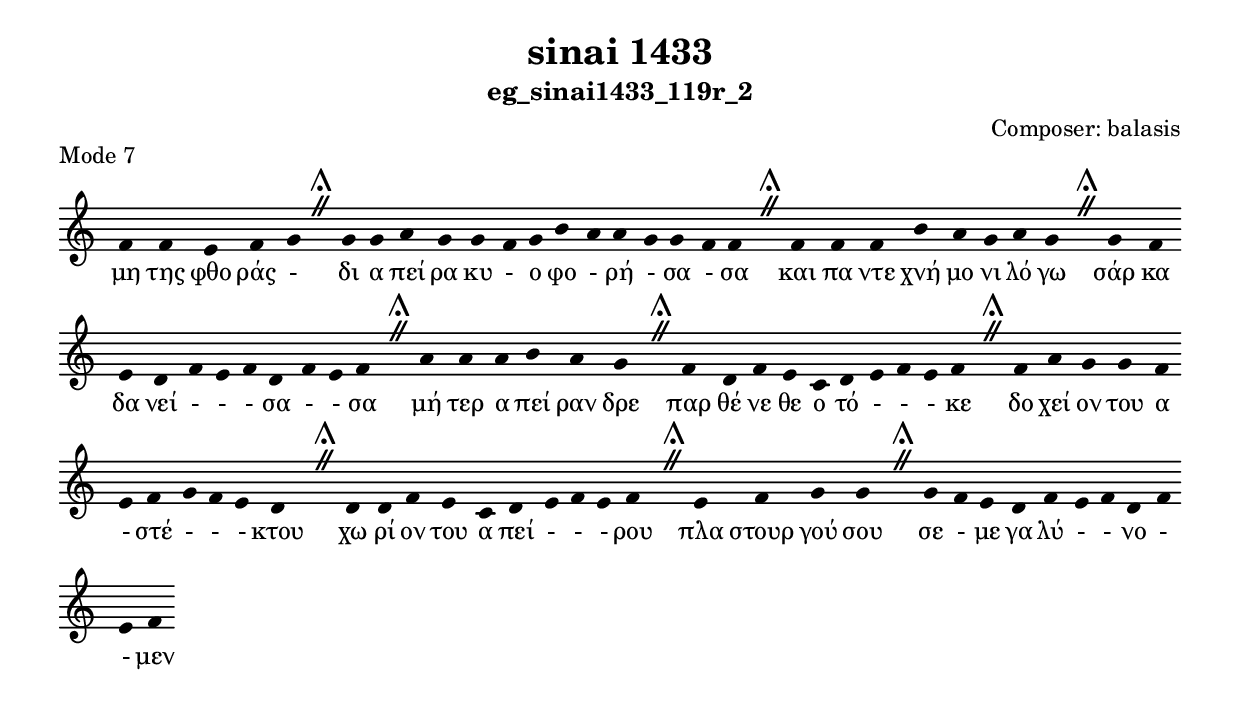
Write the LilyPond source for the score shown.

\include "gregorian.ly"

	\header {
 	  title = "sinai 1433"
	  subtitle = "eg_sinai1433_119r_2"
	  composer = "Composer: balasis"
	  piece = "Mode 7"
	}

	chant = {
	  f'4 f'4 e'4 f'4 g'4 \divisioMaior
 g'4 g'4 a'4 g'4 g'4 f'4 g'4 b'4 a'4 a'4 g'4 g'4 f'4 f'4 \divisioMaior
 f'4 f'4 f'4 b'4 a'4 g'4 a'4 g'4 \divisioMaior
 g'4 f'4 e'4 d'4 f'4 e'4 f'4 d'4 f'4 e'4 f'4 \divisioMaior
 a'4 a'4 a'4 b'4 a'4 g'4 \divisioMaior
 f'4 d'4 f'4 e'4 c'4 d'4 e'4 f'4 e'4 f'4 \divisioMaior
 f'4 a'4 g'4 g'4 f'4 e'4 f'4 g'4 f'4 e'4 d'4 \divisioMaior
 d'4 d'4 f'4 e'4 c'4 d'4 e'4 f'4 e'4 f'4 \divisioMaior
 e'4 f'4 g'4 g'4 \divisioMaior
 g'4 f'4 e'4 d'4 f'4 e'4 f'4 d'4 f'4 e'4 f'4\finalis
	}

	verba = \lyricmode {μη της φθο ράς - 
δι α πεί ρα κυ - ο φο - ρή - σα - σα 
και πα ντε χνή μο νι λό γω 
σάρ κα δα νεί -  -  - σα -  - σα 
μή τερ α πεί ραν δρε 
παρ θέ νε θε ο τό -  -  - κε 
δο χεί ον του α - στέ -  -  - κτου 
χω ρί ον του α πεί -  -  - ρου 
πλα στουρ γού σου 
σε - με γα λύ -  - νο -  - μεν 
	}


	\score {
	  \new Staff <<
	  \new Voice = "melody" \chant
	  \new Lyrics = "one" \lyricsto melody \verba
	  >>
	  \layout {
	    \context {
	      \Staff
	      \remove "Time_signature_engraver"
	      \remove "Bar_engraver"
	    }
	    \context {
	      \Voice
	      \remove "Stem_engraver"
	    }
	  }
	}